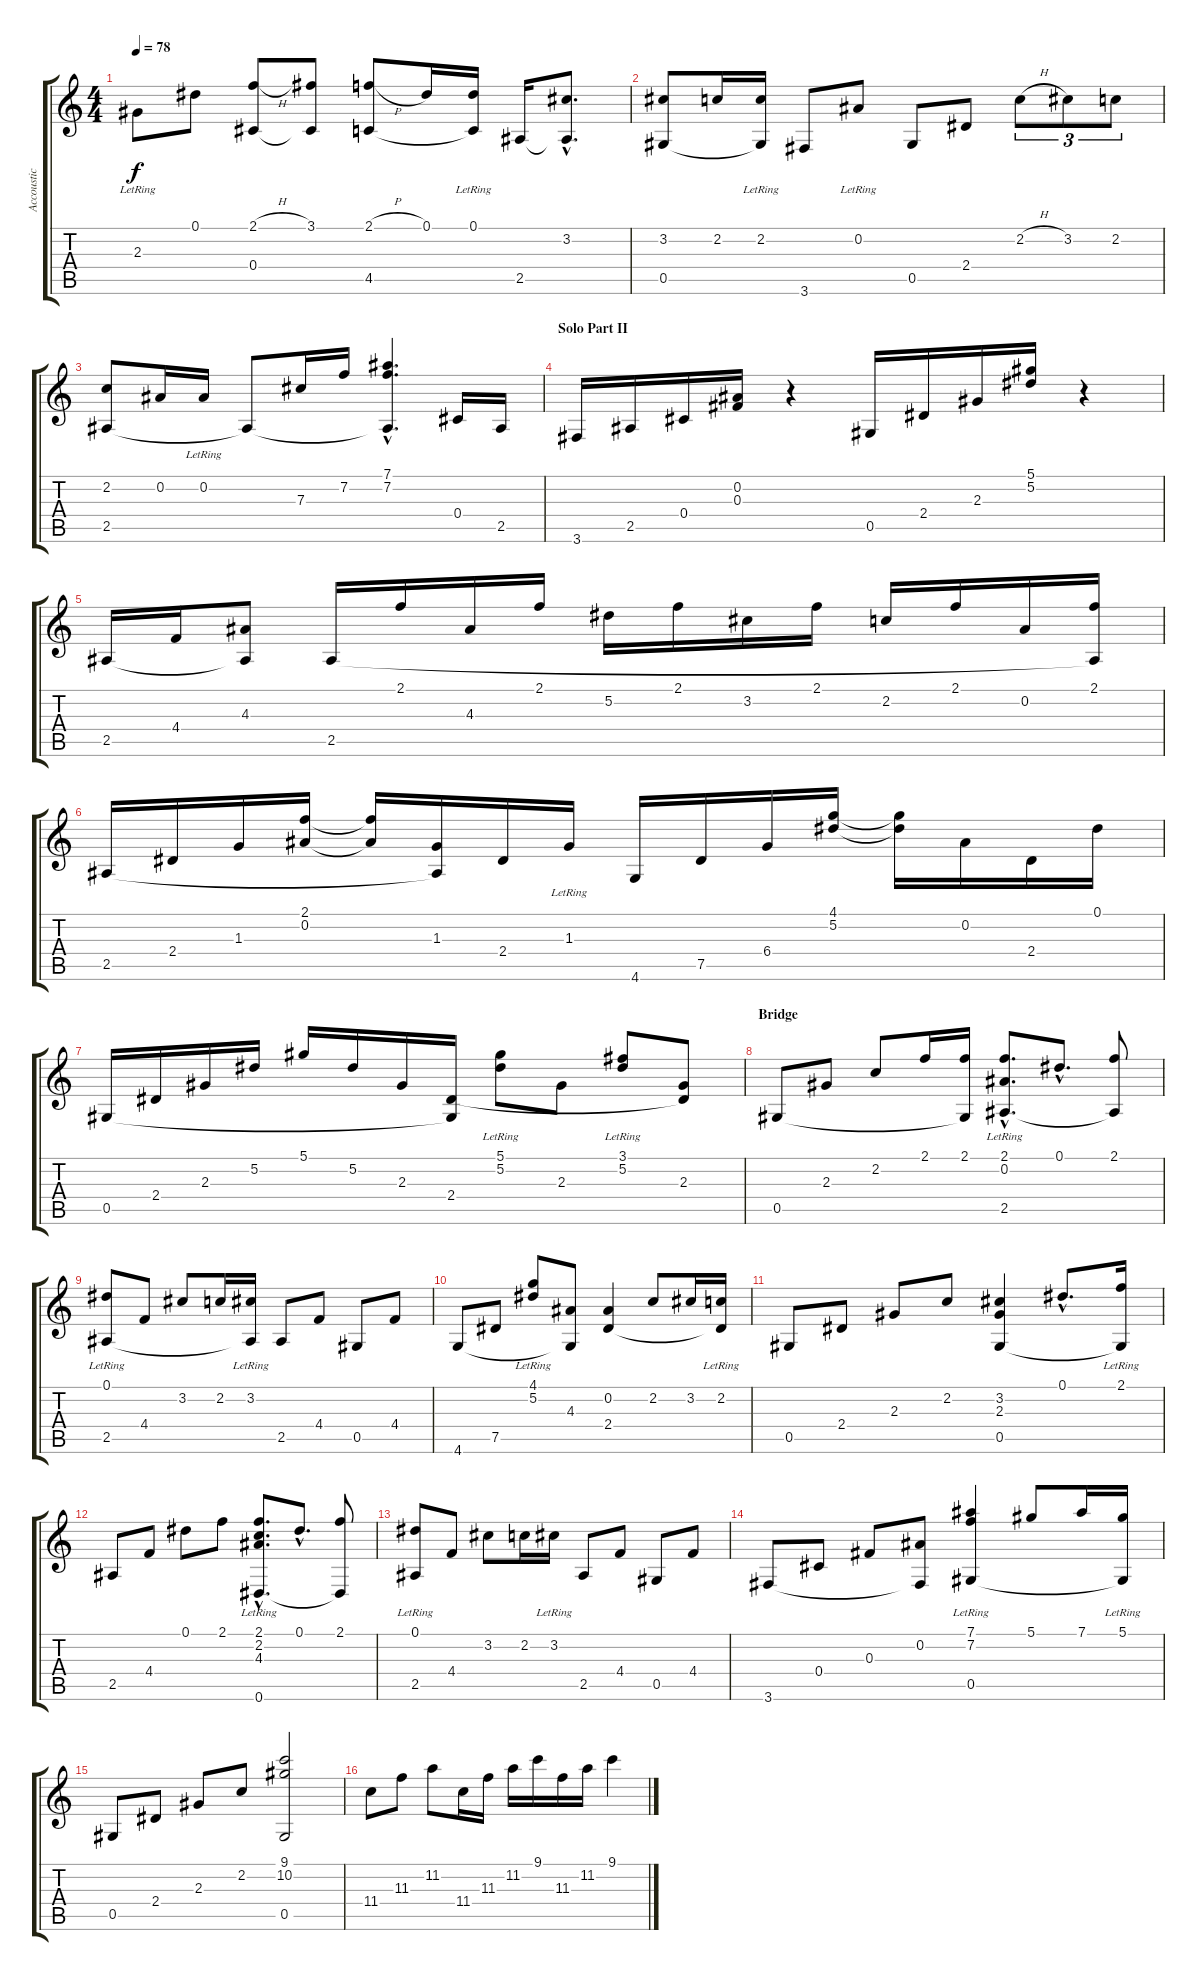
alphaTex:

\track ("Accoustic Guitar D#G#C#F#A#D#" "Accoustic ") {instrument acousticguitarnylon}
\staff {score tabs}
\tuning (Eb4 Bb3 Gb3 Db3 Ab2 Eb2) {hide}
\ts (4 4)
\tempo 78
\clef g2
\ks c
2.3{lr}.8{dy f} 0.1.8 (2.1{h} 0.4).8 (3.1 0.4{t}).8 (2.1{h} 4.5).8 0.1.16 (0.1{lr} 4.5{t}).16 2.5.16 (3.2{hac} 2.5{hac t}).8{d} |
(3.2 0.5).8 2.2.16 (2.2{lr} 0.5{t}).16 3.6.8 0.2{lr}.8 0.5.8 2.4.8 2.2{h}.8{tu (3 2)} 3.2.8{tu (3 2)} 2.2.8{tu (3 2)} |
(2.2 2.5).8 0.2.16 0.2{lr}.16 2.5{t}.8 7.3.16 7.2.16 (7.1{hac} 7.2{hac} 2.5{hac t}).4{d} 0.4.16 2.5.16 |
\section ("" "Solo Part II")
3.6.16 2.5.16 0.4.16 (0.2 0.3).16 r.4 0.5.16 2.4.16 2.3.16 (5.1 5.2).16 r.4 |
2.5.16 4.4.16 (4.3 2.5{t}).8 2.5.16 2.1.16 4.3.16 2.1.16 5.2.16 2.1.16 3.2.16 2.1.16 2.2.16 2.1.16 0.2.16 (2.1 2.5{t}).16 |
2.5.16 2.4.16 1.3.16 (2.1 0.2).16 (2.1{t} 0.2{t}).16 (1.3 2.5{t}).16 2.4.16 1.3{lr}.16 4.6.16 7.5.16 6.4.16 (4.1 5.2).16 (4.1{t} 5.2{t}).16 0.2.16 2.4.16 0.1.16 |
0.5.16 2.4.16 2.3.16 5.2.16 5.1.16 5.2.16 2.3.16 (2.4 0.5{t}).16 (5.1{lr} 5.2{lr}).8 2.3.8 (3.1{lr} 5.2{lr}).8 (2.3 2.4{t}).8 |
\section ("" "Bridge")
0.5.8 2.3.8 2.2.8 2.1.16 (2.1 0.5{t}).16 (2.1{hac lr} 0.2{hac} 2.5{hac}).8{d} 0.1{hac}.8{d} (2.1 2.5{t}).8 |
(0.1{lr} 2.5).8 4.4.8 3.2.8 2.2.16 (3.2{lr} 2.5{t}).16 2.5.8 4.4.8 0.5.8 4.4.8 |
4.6.8 7.5.8 (4.1{lr} 5.2{lr}).8 (4.3 4.6{t}).8 (0.2 2.4).4 2.2.8 3.2.16 (2.2{lr} 2.4{t}).16 |
0.5.8 2.4.8 2.3.8 2.2.8 (3.2 2.3 0.5).4 0.1{hac}.8{d} (2.1{lr} 0.5{t}).16 |
2.5.8 4.4.8 0.1.8 2.1.8 (2.1{hac} 2.2{hac lr} 4.3{hac lr} 0.6{hac}).8{d} 0.1{hac}.8{d} (2.1 0.6{t}).8 |
(0.1{lr} 2.5).8 4.4.8 3.2.8 2.2.16 3.2{lr}.16 2.5.8 4.4.8 0.5.8 4.4.8 |
3.6.8 0.4.8 0.3.8 (0.2 3.6{t}).8 (7.1 7.2{lr} 0.5).4 5.1.8 7.1.16 (5.1{lr} 0.5{t}).16 |
0.5.8 2.4.8 2.3.8 2.2.8 (9.1 10.2 0.5).2 |
11.4.8 11.3.8 11.2.8 11.4.16 11.3.16 11.2.16 9.1.16 11.3.16 11.2.16 9.1.4
